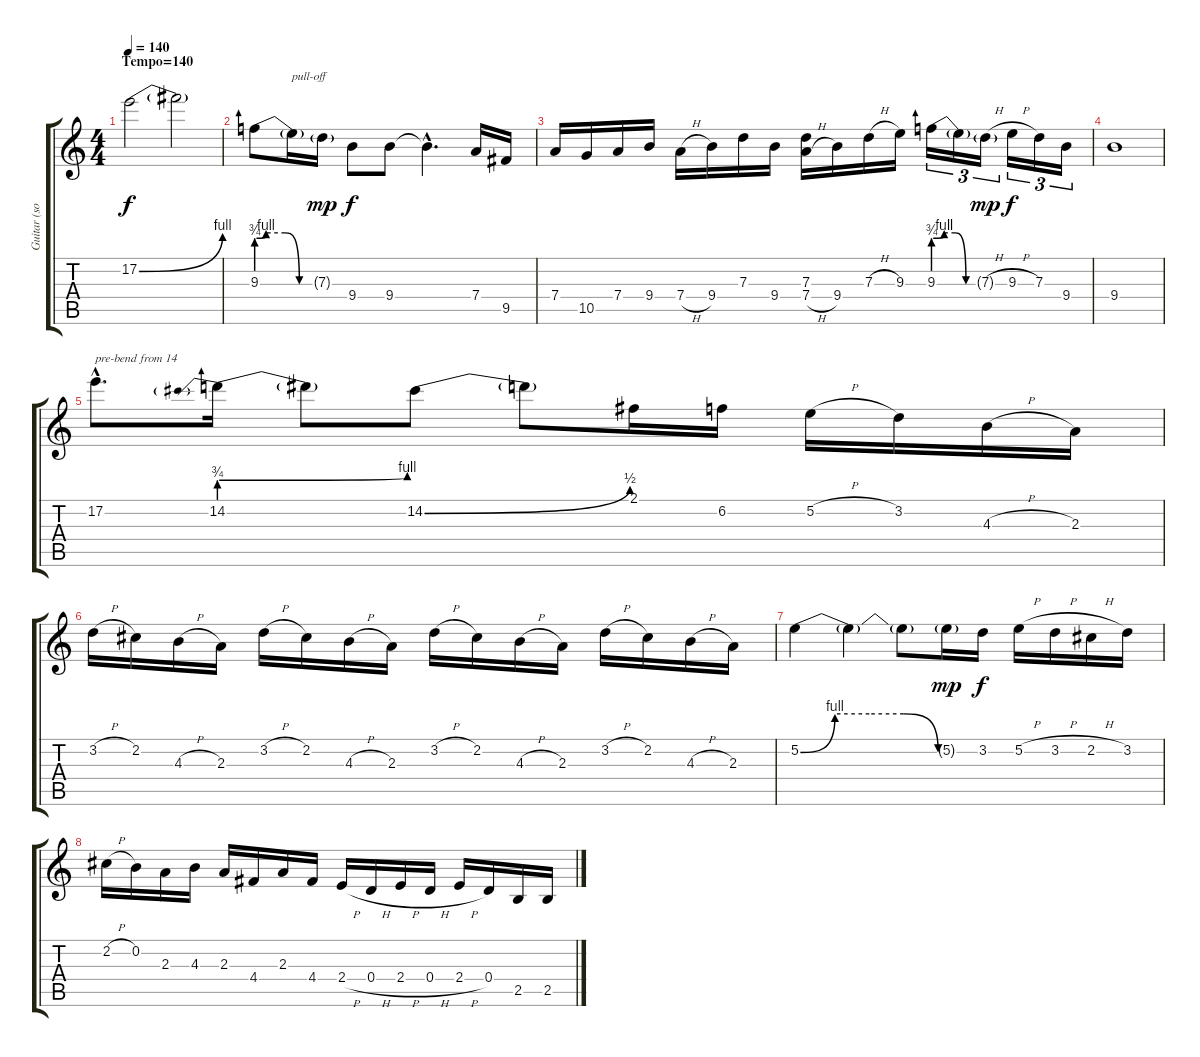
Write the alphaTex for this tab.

\track ("Guitar (solo)" "Guitar (so") {instrument overdrivenguitar}
\staff {score tabs}
\tuning (E4 B3 G3 D3 A2 E2) {hide}
\ts (4 4)
\section ("" "Tempo=140")
\tempo 140
\clef g2
\ks c
17.2{be (bend 0 0 60 4)}.2{dy f} 17.2{t}.2 |
9.3{be (custom 0 3 10 4 30 4 45 0 60 0)}.8 9.3{t}.16{txt "pull-off"} 7.3{g}.16{dy mp} 9.4.8{dy f} 9.4.8 9.4{hac t}.4{d} 7.4.16 9.5.16 |
7.4.16 10.5.16 7.4.16 9.4.16 7.4{h}.16 9.4.16 7.3.16 9.4.16 (7.3 7.4{h}).16 9.4.16 7.3{h}.16 9.3.16 9.3{be (custom 0 3 15 4 30 4 45 0 60 0)}.16{tu (3 2)} 9.3{t}.16{tu (3 2)} 7.3{h g}.16{tu (3 2) dy mp} 9.3{h}.16{tu (3 2) dy f} 7.3.16{tu (3 2)} 9.4.16{tu (3 2)} |
9.4.1 |
17.2{hac}.8{d txt "pre-bend from 14"} 14.2{be (prebendbend 0 3 60 4)}.16 14.2{t}.8 14.2{be (bend 0 0 60 2)}.8 14.2{t}.8 2.1.16 6.2.16 5.2{h}.16 3.2.16 4.3{h}.16 2.3.16 |
3.2{h}.16 2.2.16 4.3{h}.16 2.3.16 3.2{h}.16 2.2.16 4.3{h}.16 2.3.16 3.2{h}.16 2.2.16 4.3{h}.16 2.3.16 3.2{h}.16 2.2.16 4.3{h}.16 2.3.16 |
5.2{be (custom 0 0 15 4 30 4 45 4 60 0)}.4 5.2{t}.4 5.2{t}.8 5.2{g}.16{dy mp} 3.2.16{dy f} 5.2{h}.16 3.2{h}.16 2.2{h}.16 3.2.16 |
2.2{h}.16 0.2.16 2.3.16 4.3.16 2.3.16 4.4.16 2.3.16 4.4.16 2.4{h}.16 0.4{h}.16 2.4{h}.16 0.4{h}.16 2.4{h}.16 0.4.16 2.5.16 2.5.16
